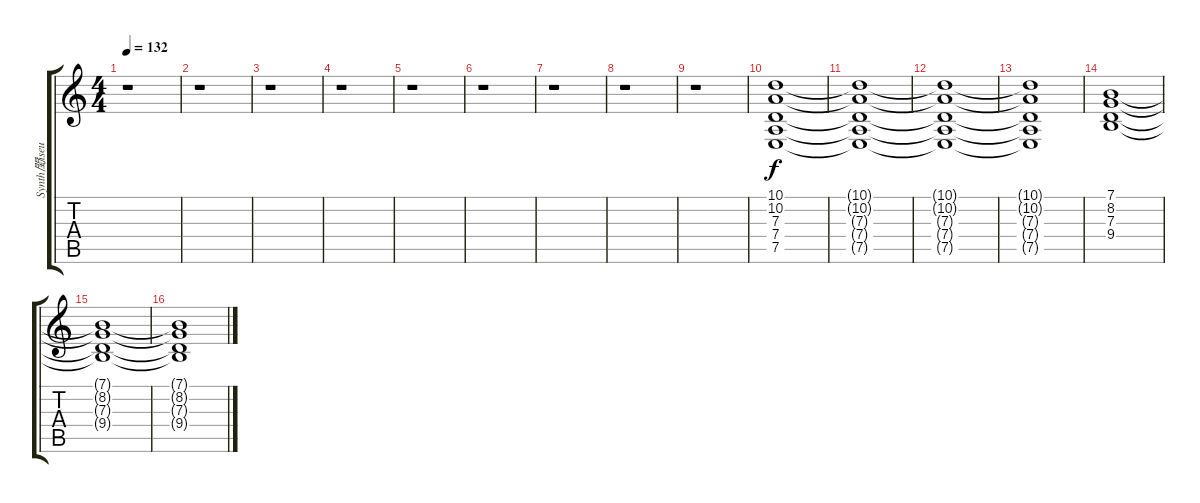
\track ("Synth閠iseur" "Synth閠iseu") {instrument synthstrings1}
\staff {score tabs}
\tuning (E4 B3 G3 D3 A2 E2) {hide}
\ts (4 4)
\tempo 132
\clef g2
\ks c
r.1{dy f} |
r.1 |
r.1 |
r.1 |
r.1 |
r.1 |
r.1 |
r.1 |
r.1 |
(10.1 10.2 7.3 7.4 7.5).1 |
(10.1{t} 10.2{t} 7.3{t} 7.4{t} 7.5{t}).1 |
(10.1{t} 10.2{t} 7.3{t} 7.4{t} 7.5{t}).1 |
(10.1{t} 10.2{t} 7.3{t} 7.4{t} 7.5{t}).1 |
(7.1 8.2 7.3 9.4).1 |
(7.1{t} 8.2{t} 7.3{t} 9.4{t}).1 |
(7.1{t} 8.2{t} 7.3{t} 9.4{t}).1
